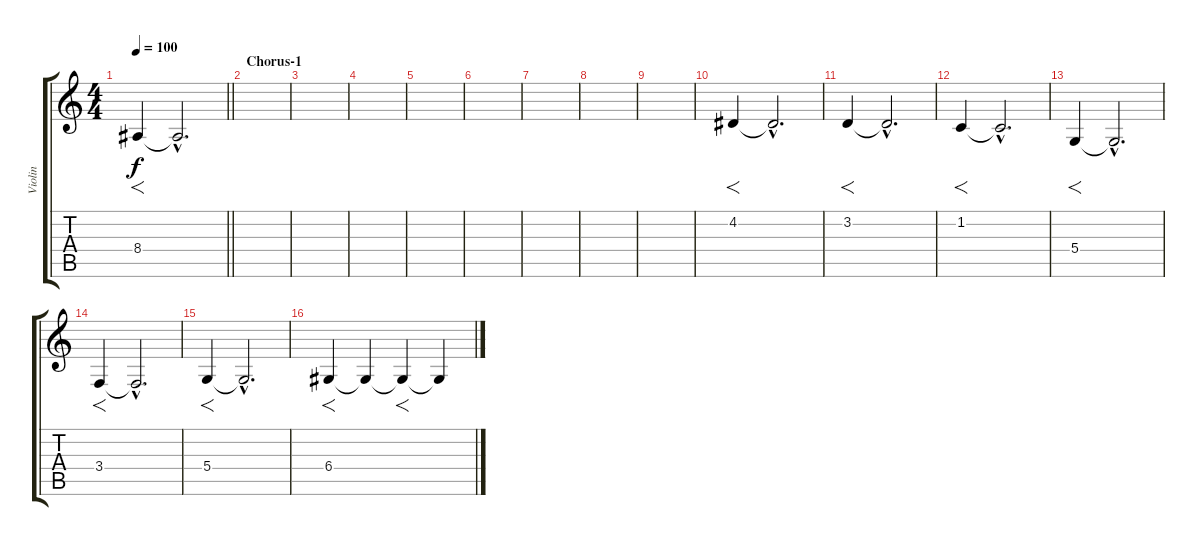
\track ("Violin" "Violin") {instrument violin}
\staff {score tabs}
\tuning (E4 B3 G3 D3 A2 E2) {hide}
\ts (4 4)
\tempo 100
\clef g2
\barLineRight lightlight
\ks c
8.4{t}.4{f dy f} 8.4{hac t}.2{d} |
\section ("" "Chorus-1")
|
|
|
|
|
|
|
|
4.2.4{f} 4.2{hac t}.2{d} |
3.2.4{f} 3.2{hac t}.2{d} |
1.2.4{f} 1.2{hac t}.2{d} |
5.4.4{f} 5.4{hac t}.2{d} |
3.4.4{f} 3.4{hac t}.2{d} |
5.4.4{f} 5.4{hac t}.2{d} |
6.4.4{f} 6.4{t}.4 6.4{t}.4{f} 6.4{t}.4
